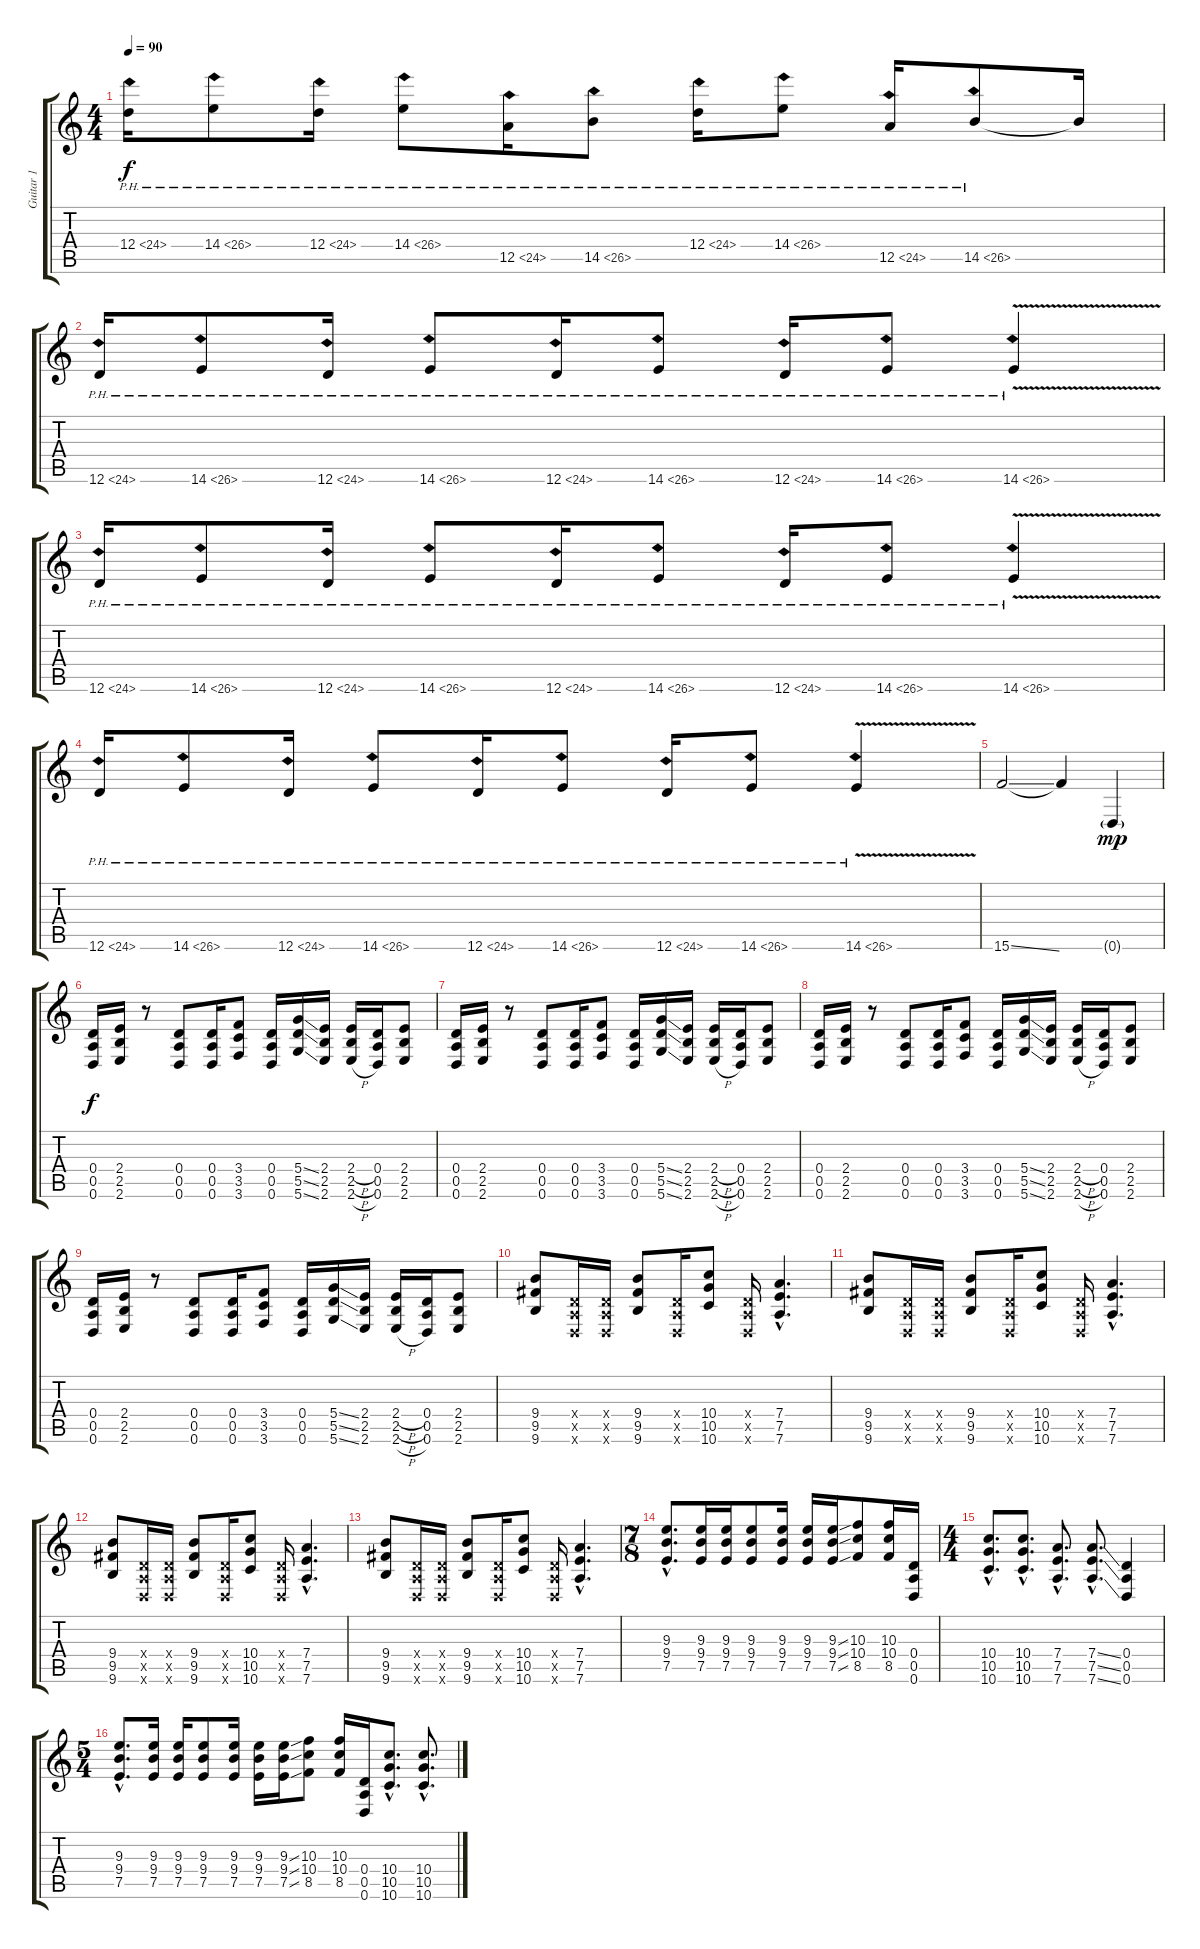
\track ("Guitar 1" "Guitar 1") {instrument distortionguitar}
\staff {score tabs}
\tuning (E4 B3 G3 D3 A2 D2) {hide}
\ts (4 4)
\tempo 90
\clef g2
\ks c
12.4{ph 12}.16{dy f} 14.4{ph 12}.8 12.4{ph 12}.16 14.4{ph 12}.8 12.5{ph 12}.16 14.5{ph 12}.8 12.4{ph 12}.16 14.4{ph 12}.8 12.5{ph 12}.16 14.5{ph 12}.8 14.5{t}.16 |
12.6{ph 12}.16{instrument distortionguitar} 14.6{ph 12}.8 12.6{ph 12}.16 14.6{ph 12}.8 12.6{ph 12}.16 14.6{ph 12}.8 12.6{ph 12}.16 14.6{ph 12}.8 14.6{ph 12 v}.4 |
12.6{ph 12}.16{instrument distortionguitar} 14.6{ph 12}.8 12.6{ph 12}.16 14.6{ph 12}.8 12.6{ph 12}.16 14.6{ph 12}.8 12.6{ph 12}.16 14.6{ph 12}.8 14.6{ph 12 v}.4 |
12.6{ph 12}.16{instrument distortionguitar} 14.6{ph 12}.8 12.6{ph 12}.16 14.6{ph 12}.8 12.6{ph 12}.16 14.6{ph 12}.8 12.6{ph 12}.16 14.6{ph 12}.8 14.6{ph 12 v}.4 |
15.6{ss}.2 15.6{t}.4 0.6{g}.4{dy mp volume 0} |
(0.4 0.5 0.6).16{dy f volume 16 instrument distortionguitar} (2.4 2.5 2.6).16 r.8 (0.4 0.5 0.6).8 (0.4 0.5 0.6).16 (3.4 3.5 3.6).8 (0.4 0.5 0.6).16 (5.4{ss} 5.5{ss} 5.6{ss}).16 (2.4 2.5 2.6).16 (2.4{h} 2.5{h} 2.6{h}).16 (0.4 0.5 0.6).16 (2.4 2.5 2.6).8 |
(0.4 0.5 0.6).16{volume 16 instrument distortionguitar} (2.4 2.5 2.6).16 r.8 (0.4 0.5 0.6).8 (0.4 0.5 0.6).16 (3.4 3.5 3.6).8 (0.4 0.5 0.6).16 (5.4{ss} 5.5{ss} 5.6{ss}).16 (2.4 2.5 2.6).16 (2.4{h} 2.5{h} 2.6{h}).16 (0.4 0.5 0.6).16 (2.4 2.5 2.6).8 |
(0.4 0.5 0.6).16{volume 16 instrument distortionguitar} (2.4 2.5 2.6).16 r.8 (0.4 0.5 0.6).8 (0.4 0.5 0.6).16 (3.4 3.5 3.6).8 (0.4 0.5 0.6).16 (5.4{ss} 5.5{ss} 5.6{ss}).16 (2.4 2.5 2.6).16 (2.4{h} 2.5{h} 2.6{h}).16 (0.4 0.5 0.6).16 (2.4 2.5 2.6).8 |
(0.4 0.5 0.6).16{volume 16 instrument distortionguitar} (2.4 2.5 2.6).16 r.8 (0.4 0.5 0.6).8 (0.4 0.5 0.6).16 (3.4 3.5 3.6).8 (0.4 0.5 0.6).16 (5.4{ss} 5.5{ss} 5.6{ss}).16 (2.4 2.5 2.6).16 (2.4{h} 2.5{h} 2.6{h}).16 (0.4 0.5 0.6).16 (2.4 2.5 2.6).8 |
(9.4 9.5 9.6).8{volume 16 instrument distortionguitar} (0.4{x} 0.5{x} 0.6{x}).16 (0.4{x} 0.5{x} 0.6{x}).16 (9.4 9.5 9.6).8 (0.4{x} 0.5{x} 0.6{x}).16 (10.4 10.5 10.6).8 (0.4{x} 0.5{x} 0.6{x}).16 (7.4{hac} 7.5{hac} 7.6{hac}).4{d} |
(9.4 9.5 9.6).8{volume 16 instrument distortionguitar} (0.4{x} 0.5{x} 0.6{x}).16 (0.4{x} 0.5{x} 0.6{x}).16 (9.4 9.5 9.6).8 (0.4{x} 0.5{x} 0.6{x}).16 (10.4 10.5 10.6).8 (0.4{x} 0.5{x} 0.6{x}).16 (7.4{hac} 7.5{hac} 7.6{hac}).4{d} |
(9.4 9.5 9.6).8{volume 16 instrument distortionguitar} (0.4{x} 0.5{x} 0.6{x}).16 (0.4{x} 0.5{x} 0.6{x}).16 (9.4 9.5 9.6).8 (0.4{x} 0.5{x} 0.6{x}).16 (10.4 10.5 10.6).8 (0.4{x} 0.5{x} 0.6{x}).16 (7.4{hac} 7.5{hac} 7.6{hac}).4{d} |
(9.4 9.5 9.6).8{volume 16 instrument distortionguitar} (0.4{x} 0.5{x} 0.6{x}).16 (0.4{x} 0.5{x} 0.6{x}).16 (9.4 9.5 9.6).8 (0.4{x} 0.5{x} 0.6{x}).16 (10.4 10.5 10.6).8 (0.4{x} 0.5{x} 0.6{x}).16 (7.4{hac} 7.5{hac} 7.6{hac}).4{d} |
\ts (7 8)
(9.3{hac} 9.4{hac} 7.5{hac}).8{d instrument distortionguitar} (9.3 9.4 7.5).16 (9.3 9.4 7.5).16 (9.3 9.4 7.5).8 (9.3 9.4 7.5).16 (9.3 9.4 7.5).16 (9.3{ss} 9.4{ss} 7.5{ss}).16 (10.3 10.4 8.5).8 (10.3 10.4 8.5).16 (0.4 0.5 0.6).16 |
\ts (4 4)
(10.4{hac} 10.5{hac} 10.6{hac}).8{d} (10.4{hac} 10.5{hac} 10.6{hac}).8{d} (7.4{hac} 7.5{hac} 7.6{hac}).8{d} (7.4{ss hac} 7.5{ss hac} 7.6{ss hac}).8{d} (0.4 0.5 0.6).4 |
\ts (5 4)
(9.3{hac} 9.4{hac} 7.5{hac}).8{d instrument distortionguitar} (9.3 9.4 7.5).16 (9.3 9.4 7.5).16 (9.3 9.4 7.5).8 (9.3 9.4 7.5).16 (9.3 9.4 7.5).16 (9.3{ss} 9.4{ss} 7.5{ss}).16 (10.3 10.4 8.5).8 (10.3 10.4 8.5).16 (0.4 0.5 0.6).16 (10.4{hac} 10.5{hac} 10.6{hac}).8{d} (10.4{hac} 10.5{hac} 10.6{hac}).8{d}
